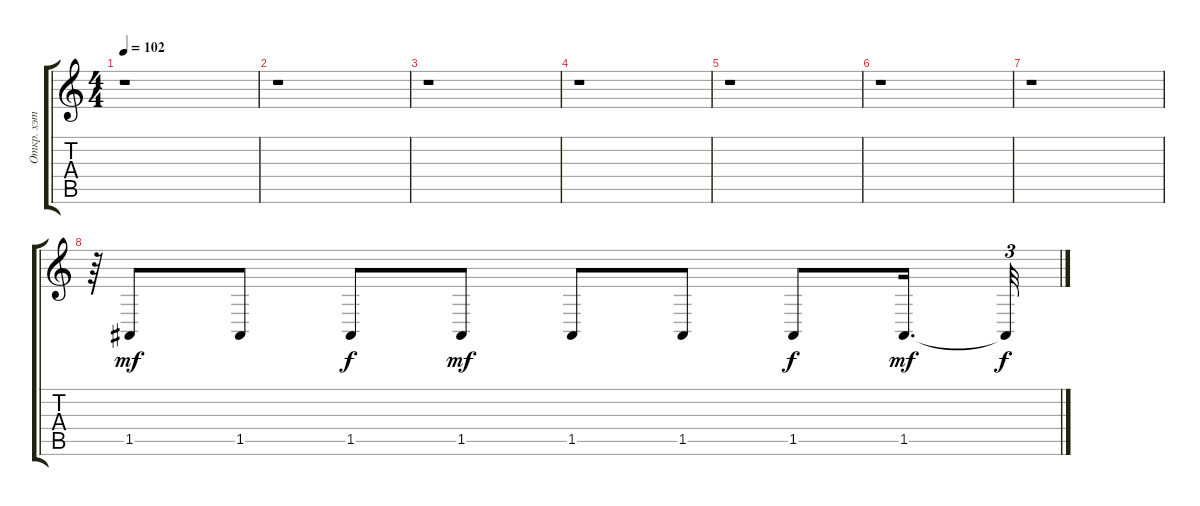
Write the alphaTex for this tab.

\track ("Откр. хэт" "Откр. хэт") {instrument acousticgrandpiano}
\staff {score tabs}
\tuning (E4 B3 G3 D3 A2 E2) {hide}
\ts (4 4)
\tempo 102
\clef g2
\ks c
r.1{dy mf} |
r.1 |
r.1 |
r.1 |
r.1 |
r.1 |
r.1 |
r.64{tu (3 2)} 1.5.8 1.5.8 1.5.8{dy f} 1.5.8{dy mf} 1.5.8 1.5.8 1.5.8{dy f} 1.5.16{d dy mf} 1.5{t}.32{tu (3 2) dy f}
